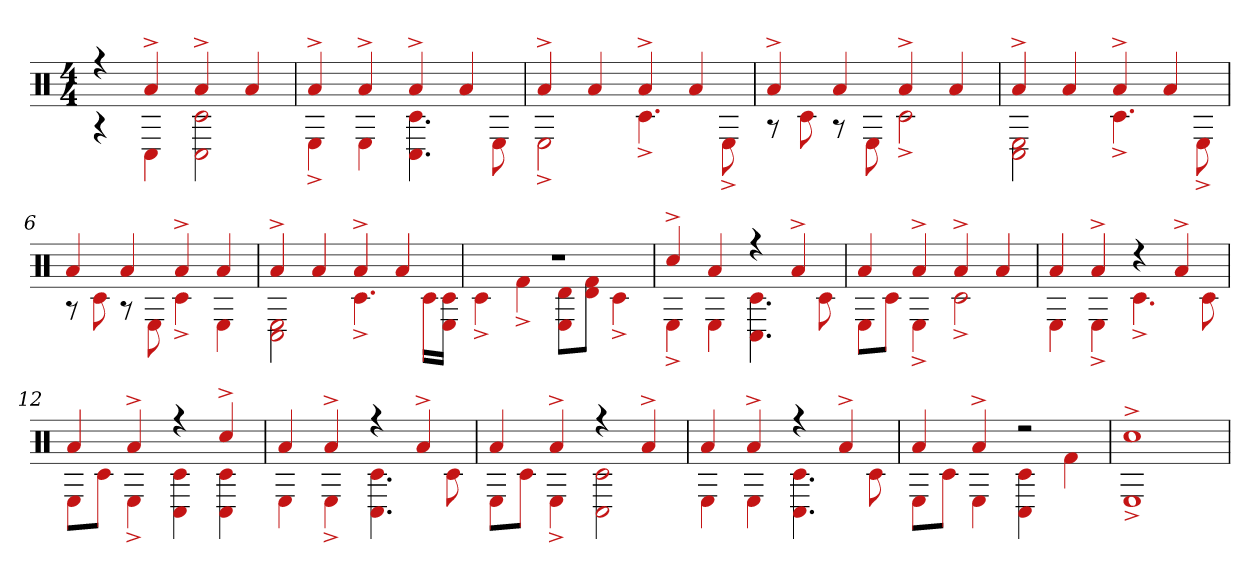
**kern
*part1
*staff1
*clefX
*k[]
*M4/4
=1
*^
4r	4r
4a^	4C#
4a^	2C# 2c#
4a	.
=2	=2
4a^	4E^
4a^	4E
4a^	4.C# 4.c#
4a	.
.	8E
=3	=3
4a^	2E^
4a	.
4a^	4.c#^
4a	.
.	8E^
=4	=4
4a^	8r
.	8c#
4a	8r
.	8E
4a^	2c#^
4a	.
=5	=5
4a^	2C# 2E
4a	.
4a^	4.c#^
4a	.
.	8E^
=6	=6
4a	8r
.	8c#
4a	8r
.	8E
4a^	4c#^
4a	4E
=7	=7
4a^	2C# 2E
4a	.
4a^	4.c#^
4a	.
.	16c#LL
.	16c# 16EJJ
=8	=8
1r	4c#^
.	4f#^
.	8d 8EL
.	8d 8f#J
.	4c#^
=9	=9
4cc#^	4E^
4a	4E
4r	4.C# 4.c#
4a^	.
.	8c#
=10	=10
4a	8EL
.	8c#J
4a^	4E^
4a^	2c#^
4a	.
=11	=11
4a	4E
4a^	4E^
4r	4.c#^
4a^	.
.	8c#
=12	=12
4a	8EL
.	8c#J
4a^	4E^
4r	4C# 4c#
4cc#^	4c# 4C#
=13	=13
4a	4E
4a^	4E^
4r	4.C# 4.c#
4a^	.
.	8c#
=14	=14
4a	8EL
.	8c#J
4a^	4E^
4r	2C# 2c#
4a^	.
=15	=15
4a	4E
4a^	4E
4r	4.C# 4.c#
4a^	.
.	8c#
=16	=16
4a	8EL
.	8c#J
4a^	4E
2r	4C# 4c#
.	4f#
=17	=17
1cc#^	1E^
*v	*v
=
*-
